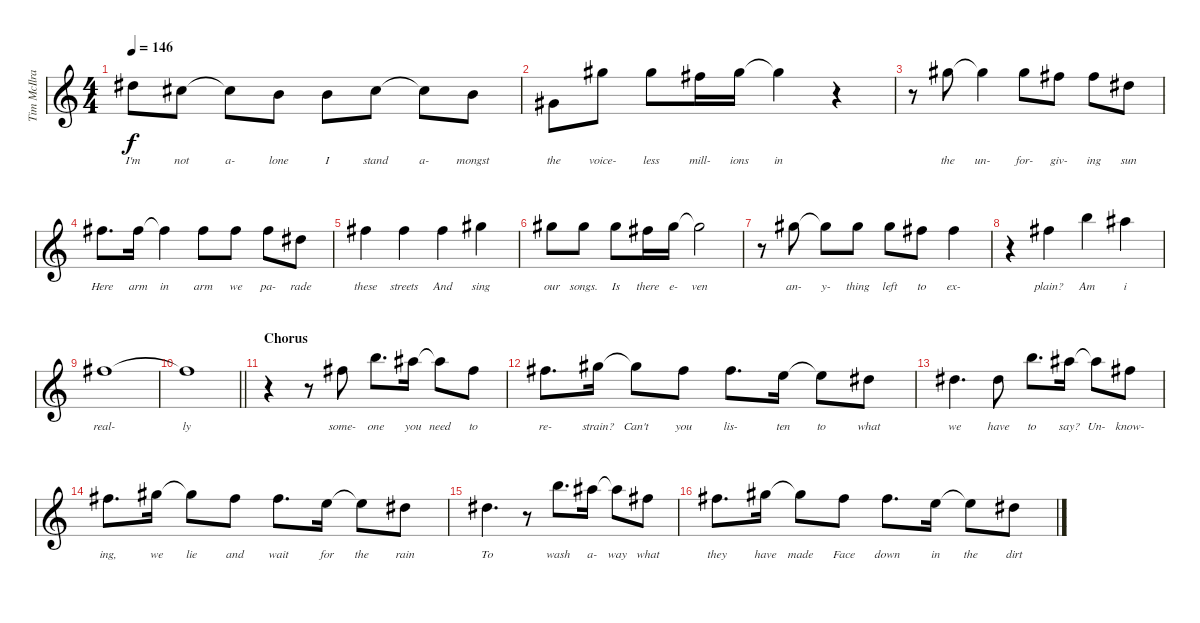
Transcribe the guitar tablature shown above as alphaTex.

\track ("Tim McIlrath - Vocals" "Tim McIlra") {instrument distortionguitar}
\staff {score}
\tuning (Eb4 Bb3 Gb3 Db3 Ab2 Eb2) {hide}
\ts (4 4)
\tempo 146
\clef g2
\ks c
5.2.8{lyrics (0 "I'm") lyrics (1 "") lyrics (2 "") lyrics (3 "") lyrics (4 "") dy f} 3.2.8{lyrics (0 "not") lyrics (1 "") lyrics (2 "") lyrics (3 "") lyrics (4 "")} 3.2{t}.8{lyrics (0 "a-") lyrics (1 "") lyrics (2 "") lyrics (3 "") lyrics (4 "")} 1.2.8{lyrics (0 "lone") lyrics (1 "") lyrics (2 "") lyrics (3 "") lyrics (4 "")} 1.2.8{lyrics (0 "I") lyrics (1 "") lyrics (2 "") lyrics (3 "") lyrics (4 "")} 3.2.8{lyrics (0 "stand") lyrics (1 "") lyrics (2 "") lyrics (3 "") lyrics (4 "")} 3.2{t}.8{lyrics (0 "a-") lyrics (1 "") lyrics (2 "") lyrics (3 "") lyrics (4 "")} 1.2.8{lyrics (0 "mongst") lyrics (1 "") lyrics (2 "") lyrics (3 "") lyrics (4 "")} |
2.3.8{lyrics (0 "the") lyrics (1 "") lyrics (2 "") lyrics (3 "") lyrics (4 "")} 10.2.8{lyrics (0 "voice-") lyrics (1 "") lyrics (2 "") lyrics (3 "") lyrics (4 "")} 10.2.8{lyrics (0 "less") lyrics (1 "") lyrics (2 "") lyrics (3 "") lyrics (4 "")} 8.2.16{lyrics (0 "mill-") lyrics (1 "") lyrics (2 "") lyrics (3 "") lyrics (4 "")} 10.2.16{lyrics (0 "ions") lyrics (1 "") lyrics (2 "") lyrics (3 "") lyrics (4 "")} 10.2{t}.4{lyrics (0 "in") lyrics (1 "") lyrics (2 "") lyrics (3 "") lyrics (4 "")} r.4 |
r.8 10.2.8{lyrics (0 "the") lyrics (1 "") lyrics (2 "") lyrics (3 "") lyrics (4 "")} 10.2{t}.4{lyrics (0 "un-") lyrics (1 "") lyrics (2 "") lyrics (3 "") lyrics (4 "")} 10.2.8{lyrics (0 "for-") lyrics (1 "") lyrics (2 "") lyrics (3 "") lyrics (4 "")} 8.2.8{lyrics (0 "giv-") lyrics (1 "") lyrics (2 "") lyrics (3 "") lyrics (4 "")} 8.2.8{lyrics (0 "ing") lyrics (1 "") lyrics (2 "") lyrics (3 "") lyrics (4 "")} 9.3.8{lyrics (0 "sun") lyrics (1 "") lyrics (2 "") lyrics (3 "") lyrics (4 "")} |
8.2.8{d lyrics (0 "Here") lyrics (1 "") lyrics (2 "") lyrics (3 "") lyrics (4 "")} 8.2.16{lyrics (0 "arm") lyrics (1 "") lyrics (2 "") lyrics (3 "") lyrics (4 "")} 8.2{t}.4{lyrics (0 "in") lyrics (1 "") lyrics (2 "") lyrics (3 "") lyrics (4 "")} 8.2.8{lyrics (0 "arm") lyrics (1 "") lyrics (2 "") lyrics (3 "") lyrics (4 "")} 8.2.8{lyrics (0 "we") lyrics (1 "") lyrics (2 "") lyrics (3 "") lyrics (4 "")} 8.2.8{lyrics (0 "pa-") lyrics (1 "") lyrics (2 "") lyrics (3 "") lyrics (4 "")} 5.2.8{lyrics (0 "rade") lyrics (1 "") lyrics (2 "") lyrics (3 "") lyrics (4 "")} |
8.2.4{lyrics (0 "these") lyrics (1 "") lyrics (2 "") lyrics (3 "") lyrics (4 "")} 8.2.4{lyrics (0 "streets") lyrics (1 "") lyrics (2 "") lyrics (3 "") lyrics (4 "")} 8.2.4{lyrics (0 "And") lyrics (1 "") lyrics (2 "") lyrics (3 "") lyrics (4 "")} 10.2.4{lyrics (0 "sing") lyrics (1 "") lyrics (2 "") lyrics (3 "") lyrics (4 "")} |
10.2.8{lyrics (0 "our") lyrics (1 "") lyrics (2 "") lyrics (3 "") lyrics (4 "")} 10.2.8{lyrics (0 "songs.") lyrics (1 "") lyrics (2 "") lyrics (3 "") lyrics (4 "")} 10.2.8{lyrics (0 "Is") lyrics (1 "") lyrics (2 "") lyrics (3 "") lyrics (4 "")} 8.2.16{lyrics (0 "there") lyrics (1 "") lyrics (2 "") lyrics (3 "") lyrics (4 "")} 10.2.16{lyrics (0 "e-") lyrics (1 "") lyrics (2 "") lyrics (3 "") lyrics (4 "")} 10.2{t}.2{lyrics (0 "ven") lyrics (1 "") lyrics (2 "") lyrics (3 "") lyrics (4 "")} |
r.8 10.2.8{lyrics (0 "an-") lyrics (1 "") lyrics (2 "") lyrics (3 "") lyrics (4 "")} 10.2{t}.8{lyrics (0 "y-") lyrics (1 "") lyrics (2 "") lyrics (3 "") lyrics (4 "")} 10.2.8{lyrics (0 "thing") lyrics (1 "") lyrics (2 "") lyrics (3 "") lyrics (4 "")} 10.2.8{lyrics (0 "left") lyrics (1 "") lyrics (2 "") lyrics (3 "") lyrics (4 "")} 8.2.8{lyrics (0 "to") lyrics (1 "") lyrics (2 "") lyrics (3 "") lyrics (4 "")} 8.2.4{lyrics (0 "ex-") lyrics (1 "") lyrics (2 "") lyrics (3 "") lyrics (4 "")} |
r.4 8.2.4{lyrics (0 "plain?") lyrics (1 "") lyrics (2 "") lyrics (3 "") lyrics (4 "")} 13.2.4{lyrics (0 "Am") lyrics (1 "") lyrics (2 "") lyrics (3 "") lyrics (4 "")} 12.2.4{lyrics (0 "i") lyrics (1 "") lyrics (2 "") lyrics (3 "") lyrics (4 "")} |
8.2.1{lyrics (0 "real-") lyrics (1 "") lyrics (2 "") lyrics (3 "") lyrics (4 "")} |
\barLineRight lightlight
8.2{t}.1{lyrics (0 "ly") lyrics (1 "") lyrics (2 "") lyrics (3 "") lyrics (4 "")} |
\section ("" "Chorus")
r.4 r.8 8.2.8{lyrics (0 "some-") lyrics (1 "") lyrics (2 "") lyrics (3 "") lyrics (4 "")} 13.2.8{d lyrics (0 "one") lyrics (1 "") lyrics (2 "") lyrics (3 "") lyrics (4 "")} 12.2.16{lyrics (0 "you") lyrics (1 "") lyrics (2 "") lyrics (3 "") lyrics (4 "")} 12.2{t}.8{lyrics (0 "need") lyrics (1 "") lyrics (2 "") lyrics (3 "") lyrics (4 "")} 8.2.8{lyrics (0 "to") lyrics (1 "") lyrics (2 "") lyrics (3 "") lyrics (4 "")} |
8.2.8{d lyrics (0 "re-") lyrics (1 "") lyrics (2 "") lyrics (3 "") lyrics (4 "")} 10.2.16{lyrics (0 "strain?") lyrics (1 "") lyrics (2 "") lyrics (3 "") lyrics (4 "")} 10.2{t}.8{lyrics (0 "Can't") lyrics (1 "") lyrics (2 "") lyrics (3 "") lyrics (4 "")} 8.2.8{lyrics (0 "you") lyrics (1 "") lyrics (2 "") lyrics (3 "") lyrics (4 "")} 8.2.8{d lyrics (0 "lis-") lyrics (1 "") lyrics (2 "") lyrics (3 "") lyrics (4 "")} 6.2.16{lyrics (0 "ten") lyrics (1 "") lyrics (2 "") lyrics (3 "") lyrics (4 "")} 6.2{t}.8{lyrics (0 "to") lyrics (1 "") lyrics (2 "") lyrics (3 "") lyrics (4 "")} 5.2.8{lyrics (0 "what") lyrics (1 "") lyrics (2 "") lyrics (3 "") lyrics (4 "")} |
5.2.4{d lyrics (0 "we") lyrics (1 "") lyrics (2 "") lyrics (3 "") lyrics (4 "")} 5.2.8{lyrics (0 "have") lyrics (1 "") lyrics (2 "") lyrics (3 "") lyrics (4 "")} 13.2.8{d lyrics (0 "to") lyrics (1 "") lyrics (2 "") lyrics (3 "") lyrics (4 "")} 12.2.16{lyrics (0 "say?") lyrics (1 "") lyrics (2 "") lyrics (3 "") lyrics (4 "")} 12.2{t}.8{lyrics (0 "Un-") lyrics (1 "") lyrics (2 "") lyrics (3 "") lyrics (4 "")} 8.2.8{lyrics (0 "know-") lyrics (1 "") lyrics (2 "") lyrics (3 "") lyrics (4 "")} |
8.2.8{d lyrics (0 "ing,") lyrics (1 "") lyrics (2 "") lyrics (3 "") lyrics (4 "")} 10.2.16{lyrics (0 "we") lyrics (1 "") lyrics (2 "") lyrics (3 "") lyrics (4 "")} 10.2{t}.8{lyrics (0 "lie") lyrics (1 "") lyrics (2 "") lyrics (3 "") lyrics (4 "")} 8.2.8{lyrics (0 "and") lyrics (1 "") lyrics (2 "") lyrics (3 "") lyrics (4 "")} 8.2.8{d lyrics (0 "wait") lyrics (1 "") lyrics (2 "") lyrics (3 "") lyrics (4 "")} 6.2.16{lyrics (0 "for") lyrics (1 "") lyrics (2 "") lyrics (3 "") lyrics (4 "")} 6.2{t}.8{lyrics (0 "the") lyrics (1 "") lyrics (2 "") lyrics (3 "") lyrics (4 "")} 5.2.8{lyrics (0 "rain") lyrics (1 "") lyrics (2 "") lyrics (3 "") lyrics (4 "")} |
5.2.4{d lyrics (0 "To") lyrics (1 "") lyrics (2 "") lyrics (3 "") lyrics (4 "")} r.8 13.2.8{d lyrics (0 "wash") lyrics (1 "") lyrics (2 "") lyrics (3 "") lyrics (4 "")} 12.2.16{lyrics (0 "a-") lyrics (1 "") lyrics (2 "") lyrics (3 "") lyrics (4 "")} 12.2{t}.8{lyrics (0 "way") lyrics (1 "") lyrics (2 "") lyrics (3 "") lyrics (4 "")} 8.2.8{lyrics (0 "what") lyrics (1 "") lyrics (2 "") lyrics (3 "") lyrics (4 "")} |
8.2.8{d lyrics (0 "they") lyrics (1 "") lyrics (2 "") lyrics (3 "") lyrics (4 "")} 10.2.16{lyrics (0 "have") lyrics (1 "") lyrics (2 "") lyrics (3 "") lyrics (4 "")} 10.2{t}.8{lyrics (0 "made") lyrics (1 "") lyrics (2 "") lyrics (3 "") lyrics (4 "")} 8.2.8{lyrics (0 "Face") lyrics (1 "") lyrics (2 "") lyrics (3 "") lyrics (4 "")} 8.2.8{d lyrics (0 "down") lyrics (1 "") lyrics (2 "") lyrics (3 "") lyrics (4 "")} 6.2.16{lyrics (0 "in") lyrics (1 "") lyrics (2 "") lyrics (3 "") lyrics (4 "")} 6.2{t}.8{lyrics (0 "the") lyrics (1 "") lyrics (2 "") lyrics (3 "") lyrics (4 "")} 5.2.8{lyrics (0 "dirt") lyrics (1 "") lyrics (2 "") lyrics (3 "") lyrics (4 "")}
